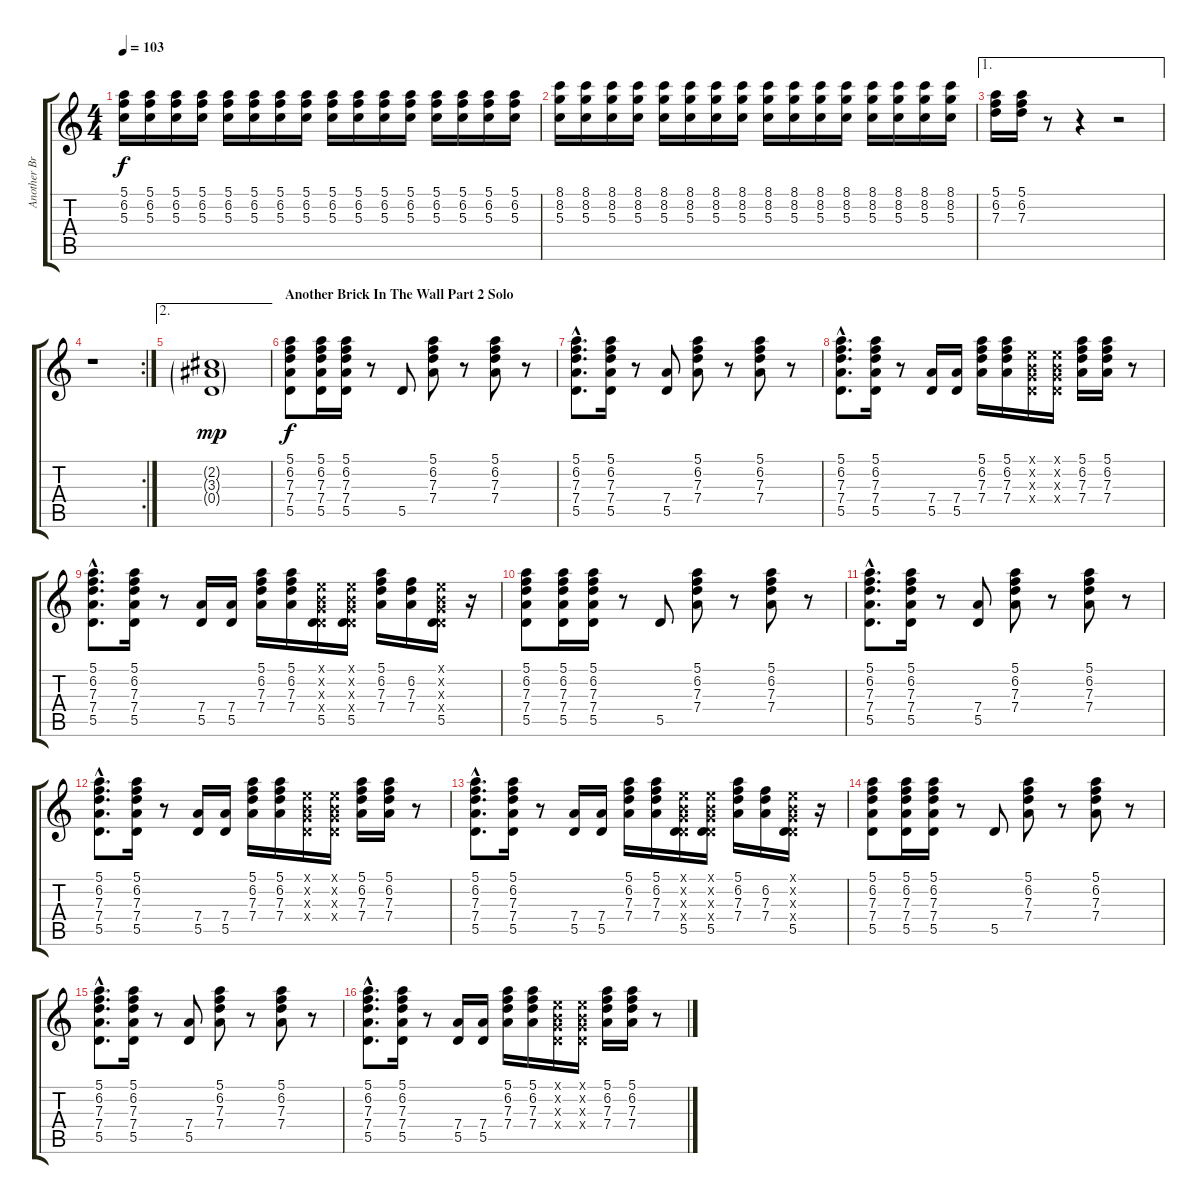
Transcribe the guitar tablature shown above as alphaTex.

\track ("Another Brick Guitar 2" "Another Br") {instrument electricguitarclean}
\staff {score tabs}
\tuning (E4 B3 G3 D3 A2 E2) {hide}
\ts (4 4)
\tempo 103
\clef g2
\ks c
(5.1 6.2 5.3).16{dy f} (5.1 6.2 5.3).16 (5.1 6.2 5.3).16 (5.1 6.2 5.3).16 (5.1 6.2 5.3).16 (5.1 6.2 5.3).16 (5.1 6.2 5.3).16 (5.1 6.2 5.3).16 (5.1 6.2 5.3).16 (5.1 6.2 5.3).16 (5.1 6.2 5.3).16 (5.1 6.2 5.3).16 (5.1 6.2 5.3).16 (5.1 6.2 5.3).16 (5.1 6.2 5.3).16 (5.1 6.2 5.3).16 |
(8.1 8.2 5.3).16 (8.1 8.2 5.3).16 (8.1 8.2 5.3).16 (8.1 8.2 5.3).16 (8.1 8.2 5.3).16 (8.1 8.2 5.3).16 (8.1 8.2 5.3).16 (8.1 8.2 5.3).16 (8.1 8.2 5.3).16 (8.1 8.2 5.3).16 (8.1 8.2 5.3).16 (8.1 8.2 5.3).16 (8.1 8.2 5.3).16 (8.1 8.2 5.3).16 (8.1 8.2 5.3).16 (8.1 8.2 5.3).16 |
\ae 1
(5.1 6.2 7.3).16 (5.1 6.2 7.3).16 r.8 r.4 r.2 |
\rc 2
r.1 |
\ae 2
(2.2{g} 3.3{g} 0.4{g}).1{dy mp} |
\section ("" "Another Brick In The Wall Part 2 Solo")
(5.1 6.2 7.3 7.4 5.5).8{dy f} (5.1 6.2 7.3 7.4 5.5).16 (5.1 6.2 7.3 7.4 5.5).16 r.8 5.5.8 (5.1 6.2 7.3 7.4).8 r.8 (5.1 6.2 7.3 7.4).8 r.8 |
(5.1{hac} 6.2{hac} 7.3{hac} 7.4{hac} 5.5{hac}).8{d} (5.1 6.2 7.3 7.4 5.5).16 r.8 (7.4 5.5).8 (5.1 6.2 7.3 7.4).8 r.8 (5.1 6.2 7.3 7.4).8 r.8 |
(5.1{hac} 6.2{hac} 7.3{hac} 7.4{hac} 5.5{hac}).8{d} (5.1 6.2 7.3 7.4 5.5).16 r.8 (7.4 5.5).16 (7.4 5.5).16 (5.1 6.2 7.3 7.4).16 (5.1 6.2 7.3 7.4).16 (0.1{x} 0.2{x} 0.3{x} 0.4{x}).16 (0.1{x} 0.2{x} 0.3{x} 0.4{x}).16 (5.1 6.2 7.3 7.4).16 (5.1 6.2 7.3 7.4).16 r.8 |
(5.1{hac} 6.2{hac} 7.3{hac} 7.4{hac} 5.5{hac}).8{d} (5.1 6.2 7.3 7.4 5.5).16 r.8 (7.4 5.5).16 (7.4 5.5).16 (5.1 6.2 7.3 7.4).16 (5.1 6.2 7.3 7.4).16 (0.1{x} 0.2{x} 0.3{x} 0.4{x} 5.5).16 (0.1{x} 0.2{x} 0.3{x} 0.4{x} 5.5).16 (5.1 6.2 7.3 7.4).16 (6.2 7.3 7.4).16 (0.1{x} 0.2{x} 0.3{x} 0.4{x} 5.5).16 r.16 |
(5.1 6.2 7.3 7.4 5.5).8 (5.1 6.2 7.3 7.4 5.5).16 (5.1 6.2 7.3 7.4 5.5).16 r.8 5.5.8 (5.1 6.2 7.3 7.4).8 r.8 (5.1 6.2 7.3 7.4).8 r.8 |
(5.1{hac} 6.2{hac} 7.3{hac} 7.4{hac} 5.5{hac}).8{d} (5.1 6.2 7.3 7.4 5.5).16 r.8 (7.4 5.5).8 (5.1 6.2 7.3 7.4).8 r.8 (5.1 6.2 7.3 7.4).8 r.8 |
(5.1{hac} 6.2{hac} 7.3{hac} 7.4{hac} 5.5{hac}).8{d} (5.1 6.2 7.3 7.4 5.5).16 r.8 (7.4 5.5).16 (7.4 5.5).16 (5.1 6.2 7.3 7.4).16 (5.1 6.2 7.3 7.4).16 (0.1{x} 0.2{x} 0.3{x} 0.4{x}).16 (0.1{x} 0.2{x} 0.3{x} 0.4{x}).16 (5.1 6.2 7.3 7.4).16 (5.1 6.2 7.3 7.4).16 r.8 |
(5.1{hac} 6.2{hac} 7.3{hac} 7.4{hac} 5.5{hac}).8{d} (5.1 6.2 7.3 7.4 5.5).16 r.8 (7.4 5.5).16 (7.4 5.5).16 (5.1 6.2 7.3 7.4).16 (5.1 6.2 7.3 7.4).16 (0.1{x} 0.2{x} 0.3{x} 0.4{x} 5.5).16 (0.1{x} 0.2{x} 0.3{x} 0.4{x} 5.5).16 (5.1 6.2 7.3 7.4).16 (6.2 7.3 7.4).16 (0.1{x} 0.2{x} 0.3{x} 0.4{x} 5.5).16 r.16 |
(5.1 6.2 7.3 7.4 5.5).8 (5.1 6.2 7.3 7.4 5.5).16 (5.1 6.2 7.3 7.4 5.5).16 r.8 5.5.8 (5.1 6.2 7.3 7.4).8 r.8 (5.1 6.2 7.3 7.4).8 r.8 |
(5.1{hac} 6.2{hac} 7.3{hac} 7.4{hac} 5.5{hac}).8{d} (5.1 6.2 7.3 7.4 5.5).16 r.8 (7.4 5.5).8 (5.1 6.2 7.3 7.4).8 r.8 (5.1 6.2 7.3 7.4).8 r.8 |
(5.1{hac} 6.2{hac} 7.3{hac} 7.4{hac} 5.5{hac}).8{d} (5.1 6.2 7.3 7.4 5.5).16 r.8 (7.4 5.5).16 (7.4 5.5).16 (5.1 6.2 7.3 7.4).16 (5.1 6.2 7.3 7.4).16 (0.1{x} 0.2{x} 0.3{x} 0.4{x}).16 (0.1{x} 0.2{x} 0.3{x} 0.4{x}).16 (5.1 6.2 7.3 7.4).16 (5.1 6.2 7.3 7.4).16 r.8
